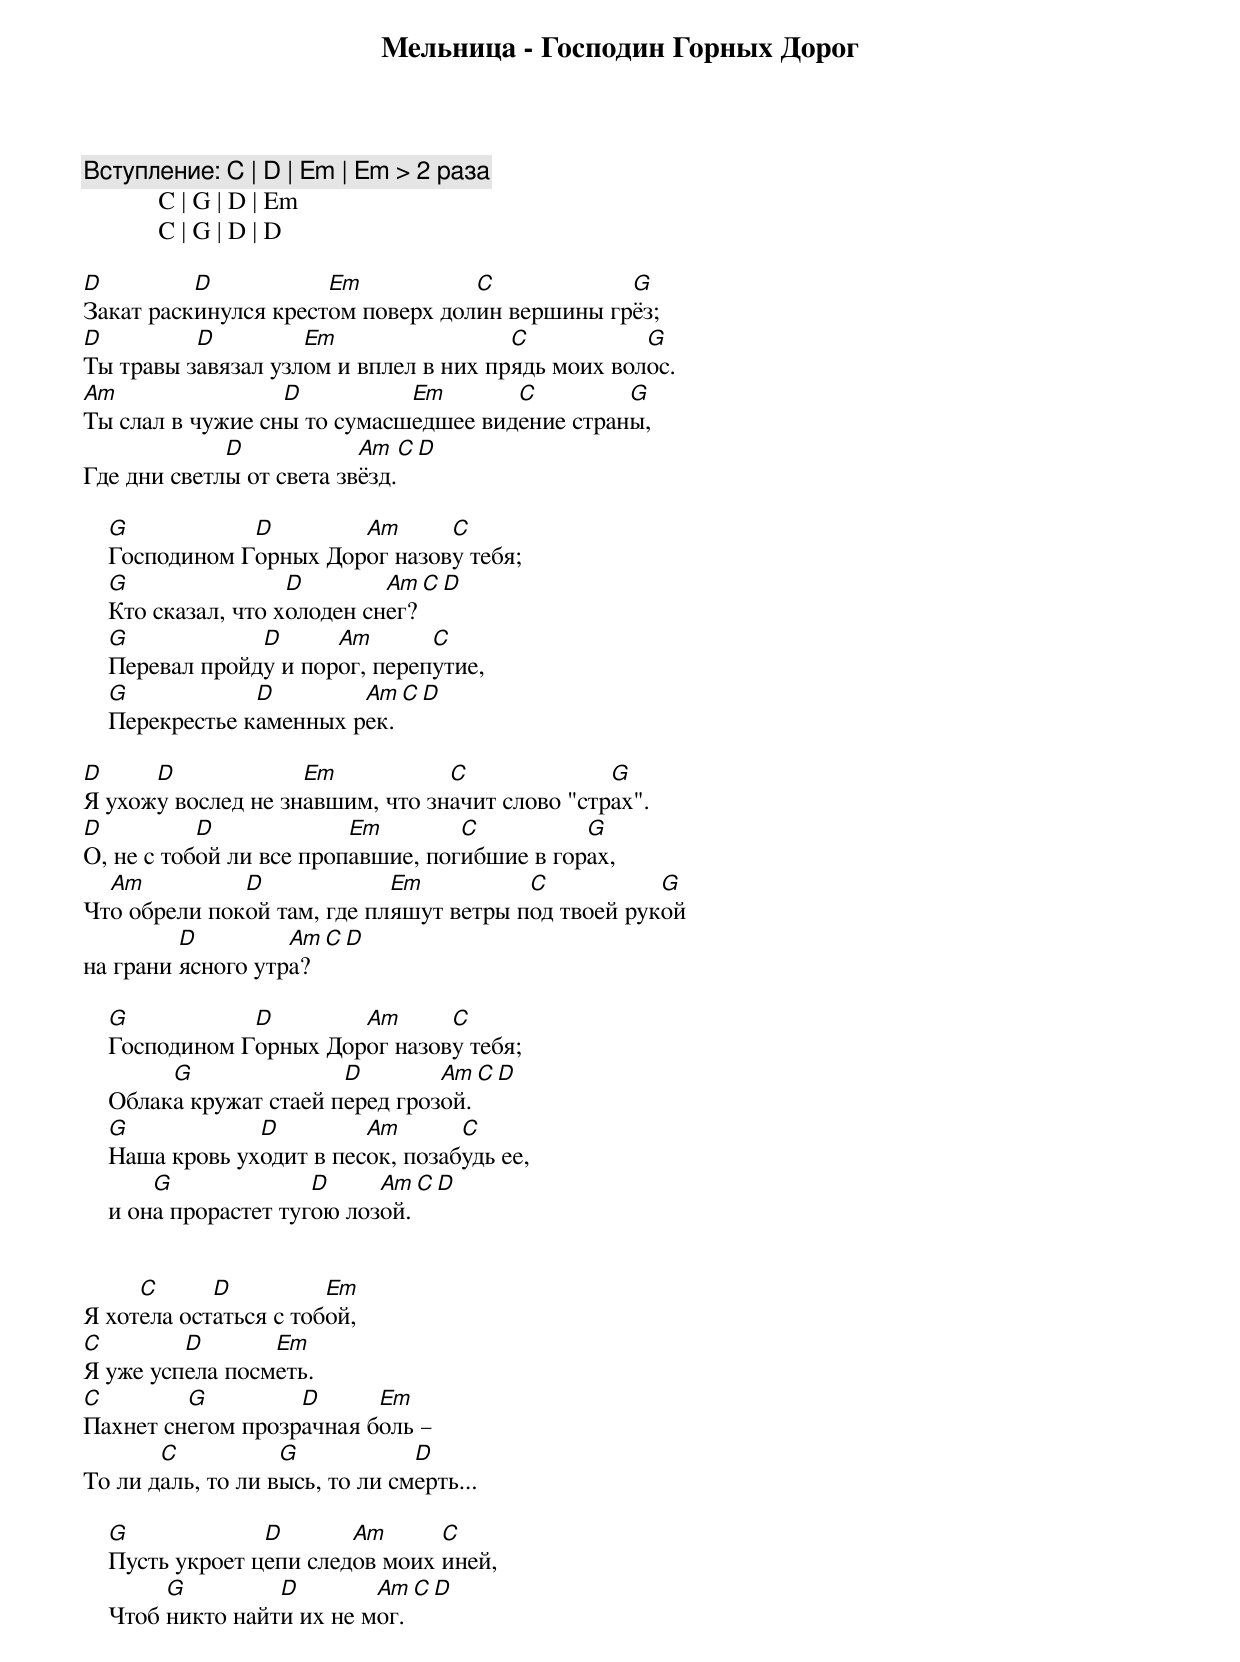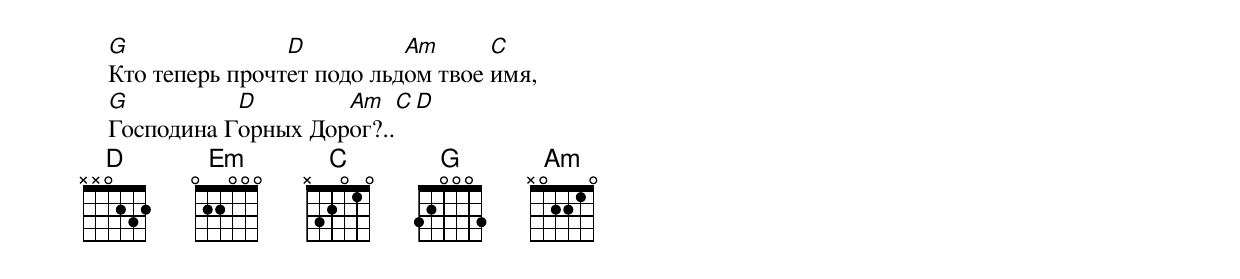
Мельница - Господин Горных Дорог

Вступление: C | D | Em | Em > 2 раза
            C | G | D | Em
            C | G | D | D

D         D           Em           C            G
Закат раскинулся крестом поверх долин вершины грёз;
D         D         Em                 C           G
Ты травы завязал узлом и вплел в них прядь моих волос.
Am                D          Em       C         G
Ты слал в чужие сны то сумасшедшее видение страны,
             D            Am    C  D
Где дни светлы от света звёзд.

    G           D        Am      C
    Господином Горных Дорог назову тебя;
    G                D        Am     C    D
    Кто сказал, что холоден снег?
    G            D      Am       C
    Перевал пройду и порог, перепутие,
    G            D        Am     C    D
    Перекрестье каменных рек.

D     D             Em           C              G
Я ухожу вослед не знавшим, что значит слово "страх".
D          D             Em        C          G
О, не с тобой ли все пропавшие, погибшие в горах,
  Am          D             Em          C           G
Что обрели покой там, где пляшут ветры под твоей рукой
         D         Am    C  D
на грани ясного утра?

    G           D        Am      C
    Господином Горных Дорог назову тебя;
         G               D        Am     C    D
    Облака кружат стаей перед грозой.
    G            D         Am       C
    Наша кровь уходит в песок, позабудь ее,
        G              D     Am     C    D
    и она прорастет тугою лозой.


     C      D          Em
Я хотела остаться с тобой,
C        D       Em
Я уже успела посметь.
C        G         D      Em
Пахнет снегом прозрачная боль –
       C           G            D
То ли даль, то ли высь, то ли смерть...

    G             D       Am      C
    Пусть укроет цепи следов моих иней,
         G         D        Am     C    D
    Чтоб никто найти их не мог.
    G               D          Am      C
    Кто теперь прочтет подо льдом твое имя,
    G          D        Am     C    D
    Господина Горных Дорог?..
